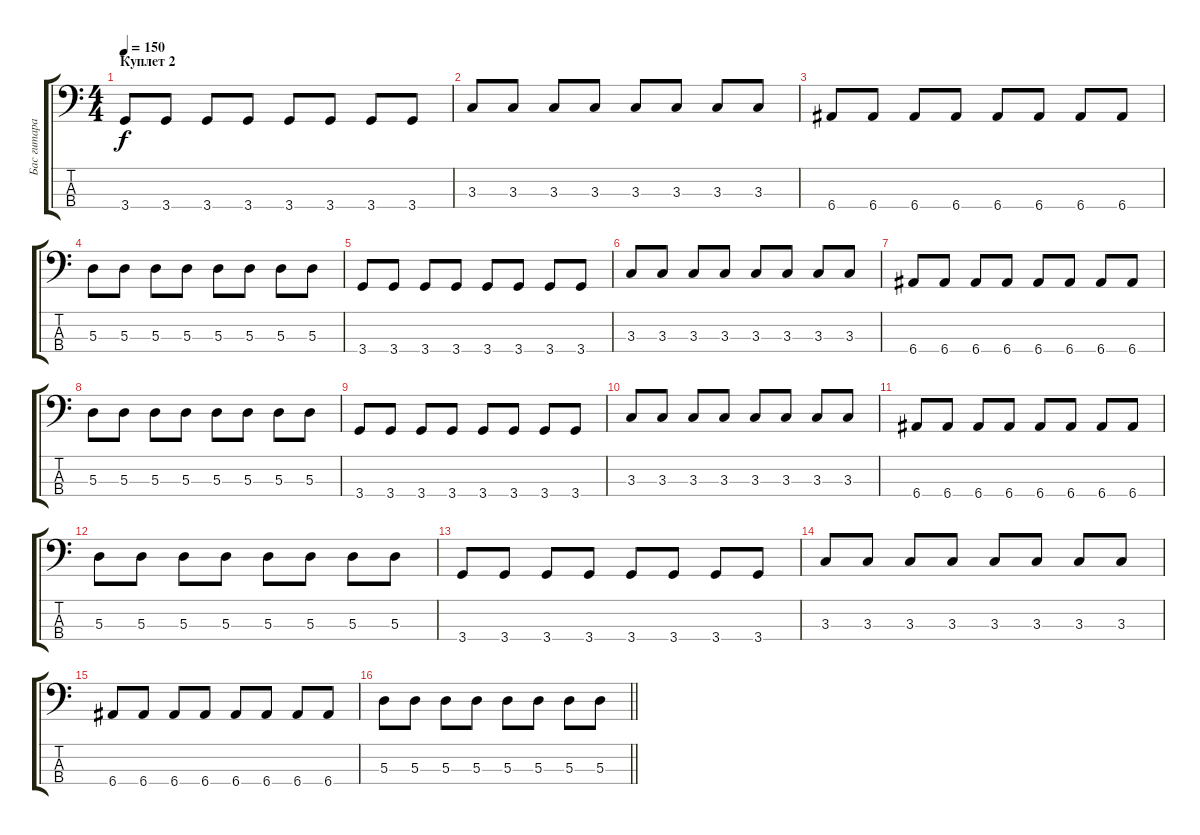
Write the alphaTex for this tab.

\track ("Бас гитара" "Бас гитара") {instrument electricbassfinger}
\staff {score tabs}
\tuning (G2 D2 A1 E1) {hide}
\ts (4 4)
\section ("" "Куплет 2 ")
\tempo 150
\clef f4
\ks c
3.4.8{dy f} 3.4.8 3.4.8 3.4.8 3.4.8 3.4.8 3.4.8 3.4.8 |
3.3.8 3.3.8 3.3.8 3.3.8 3.3.8 3.3.8 3.3.8 3.3.8 |
6.4.8 6.4.8 6.4.8 6.4.8 6.4.8 6.4.8 6.4.8 6.4.8 |
5.3.8 5.3.8 5.3.8 5.3.8 5.3.8 5.3.8 5.3.8 5.3.8 |
3.4.8 3.4.8 3.4.8 3.4.8 3.4.8 3.4.8 3.4.8 3.4.8 |
3.3.8 3.3.8 3.3.8 3.3.8 3.3.8 3.3.8 3.3.8 3.3.8 |
6.4.8 6.4.8 6.4.8 6.4.8 6.4.8 6.4.8 6.4.8 6.4.8 |
5.3.8 5.3.8 5.3.8 5.3.8 5.3.8 5.3.8 5.3.8 5.3.8 |
3.4.8 3.4.8 3.4.8 3.4.8 3.4.8 3.4.8 3.4.8 3.4.8 |
3.3.8 3.3.8 3.3.8 3.3.8 3.3.8 3.3.8 3.3.8 3.3.8 |
6.4.8 6.4.8 6.4.8 6.4.8 6.4.8 6.4.8 6.4.8 6.4.8 |
5.3.8 5.3.8 5.3.8 5.3.8 5.3.8 5.3.8 5.3.8 5.3.8 |
3.4.8 3.4.8 3.4.8 3.4.8 3.4.8 3.4.8 3.4.8 3.4.8 |
3.3.8 3.3.8 3.3.8 3.3.8 3.3.8 3.3.8 3.3.8 3.3.8 |
6.4.8 6.4.8 6.4.8 6.4.8 6.4.8 6.4.8 6.4.8 6.4.8 |
\barLineRight lightlight
5.3.8 5.3.8 5.3.8 5.3.8 5.3.8 5.3.8 5.3.8 5.3.8
